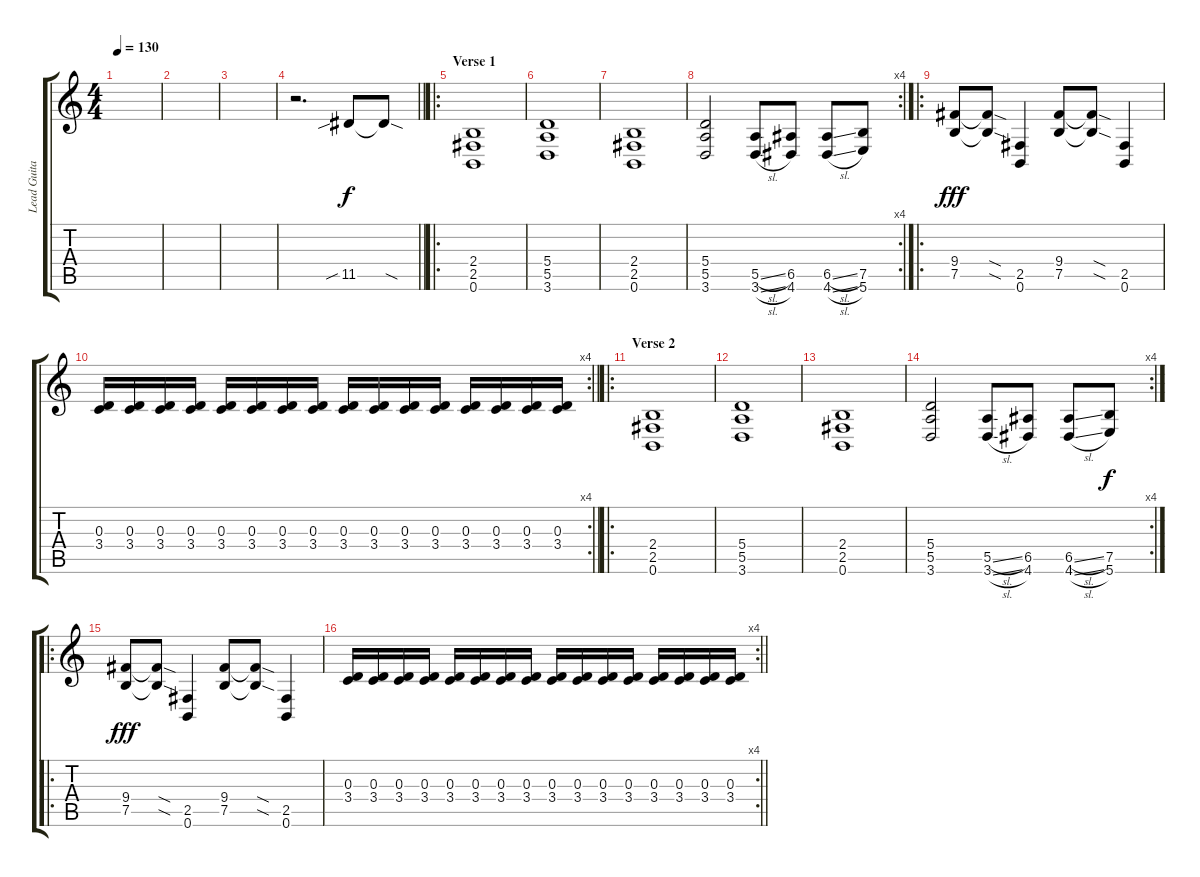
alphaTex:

\track ("Lead Guitar" "Lead Guita") {instrument distortionguitar}
\staff {score tabs}
\tuning (B3 Gb3 D3 A2 E2 B1) {hide}
\ts (4 4)
\tempo 130
\clef g2
\ks c
|
|
|
\barLineRight lightlight
r.2{d volume 16 instrument distortionguitar} 11.5{sib}.8 11.5{sod t}.8 |
\ro
\section ("" "Verse 1")
(2.4 2.5 0.6).1 |
(5.4 5.5 3.6).1 |
(2.4 2.5 0.6).1 |
\rc 4
(5.4 5.5 3.6).2 (5.5{sl} 3.6{sl}).8 (6.5 4.6).8 (6.5{sl} 4.6{sl}).8 (7.5 5.6).8{dy f} |
\ro
(9.4 7.5).8{dy fff} (9.4{sod t} 7.5{sod t}).8 (2.5 0.6).4 (9.4 7.5).8 (9.4{sod t} 7.5{sod t}).8 (2.5 0.6).4 |
\rc 4
\barLineRight lightlight
(0.3 3.4).16 (0.3 3.4).16 (0.3 3.4).16 (0.3 3.4).16 (0.3 3.4).16 (0.3 3.4).16 (0.3 3.4).16 (0.3 3.4).16 (0.3 3.4).16 (0.3 3.4).16 (0.3 3.4).16 (0.3 3.4).16 (0.3 3.4).16 (0.3 3.4).16 (0.3 3.4).16 (0.3 3.4).16 |
\ro
\section ("" "Verse 2")
(2.4 2.5 0.6).1 |
(5.4 5.5 3.6).1 |
(2.4 2.5 0.6).1 |
\rc 4
(5.4 5.5 3.6).2 (5.5{sl} 3.6{sl}).8 (6.5 4.6).8 (6.5{sl} 4.6{sl}).8 (7.5 5.6).8{dy f} |
\ro
(9.4 7.5).8{dy fff} (9.4{sod t} 7.5{sod t}).8 (2.5 0.6).4 (9.4 7.5).8 (9.4{sod t} 7.5{sod t}).8 (2.5 0.6).4 |
\rc 4
\barLineRight lightlight
(0.3 3.4).16 (0.3 3.4).16 (0.3 3.4).16 (0.3 3.4).16 (0.3 3.4).16 (0.3 3.4).16 (0.3 3.4).16 (0.3 3.4).16 (0.3 3.4).16 (0.3 3.4).16 (0.3 3.4).16 (0.3 3.4).16 (0.3 3.4).16 (0.3 3.4).16 (0.3 3.4).16 (0.3 3.4).16
